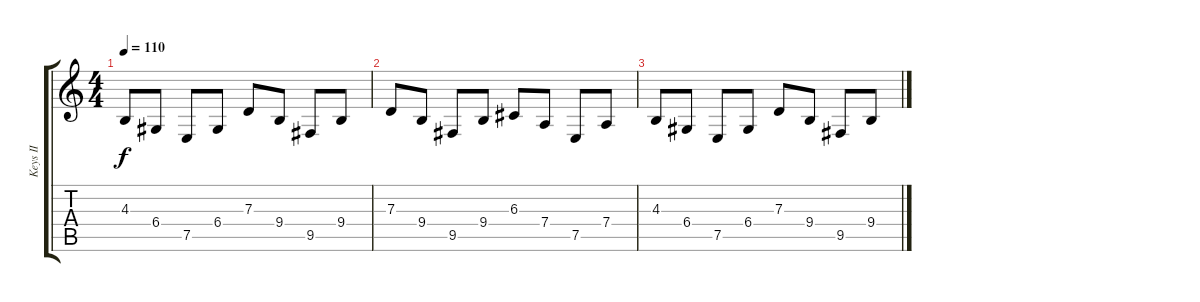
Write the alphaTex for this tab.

\track ("Keys II" "Keys II") {instrument tangoaccordion}
\staff {score tabs}
\tuning (E4 B3 G3 D3 A2 E2) {hide}
\ts (4 4)
\tempo 110
\clef g2
\ks c
4.3.8{dy f} 6.4.8 7.5.8 6.4.8 7.3.8 9.4.8 9.5.8 9.4.8 |
7.3.8{volume 7} 9.4.8 9.5.8 9.4.8 6.3.8 7.4.8 7.5.8 7.4.8 |
4.3.8 6.4.8 7.5.8 6.4.8 7.3.8 9.4.8 9.5.8 9.4.8
